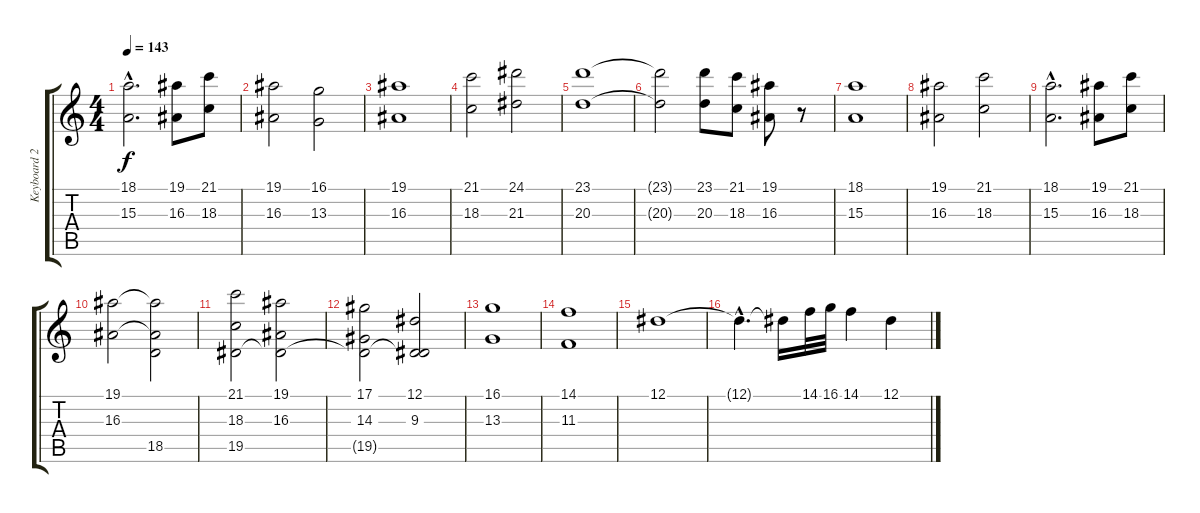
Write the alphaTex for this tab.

\track ("Keyboard 2" "Keyboard 2") {instrument stringensemble1}
\staff {score tabs}
\tuning (Eb4 Bb3 Gb3 Db3 Ab2 Eb2) {hide}
\ts (4 4)
\tempo 143
\clef g2
\ks c
(18.1{hac} 15.3{hac}).2{d dy f} (19.1 16.3).8 (21.1 18.3).8 |
(19.1 16.3).2 (16.1 13.3).2 |
(19.1 16.3).1 |
(21.1 18.3).2 (24.1 21.3).2 |
(23.1 20.3).1 |
(23.1{t} 20.3{t}).2 (23.1 20.3).8 (21.1 18.3).8 (19.1 16.3).8 r.8 |
(18.1 15.3).1 |
(19.1 16.3).2 (21.1 18.3).2 |
(18.1{hac} 15.3{hac}).2{d} (19.1 16.3).8 (21.1 18.3).8 |
(19.1 16.3).2 (19.1{t} 16.3{t} 18.5).2 |
(21.1 18.3 19.5).2 (19.1 16.3 19.5{t}).2 |
(17.1 14.3 19.5{t}).2 (12.1 9.3 19.5{t}).2 |
(16.1 13.3).1 |
(14.1 11.3).1 |
\section ("" "")
12.1.1{instrument oboe} |
12.1{hac t}.4{d} 12.1{t}.16 14.1.32 16.1.32 14.1.4 12.1.4
